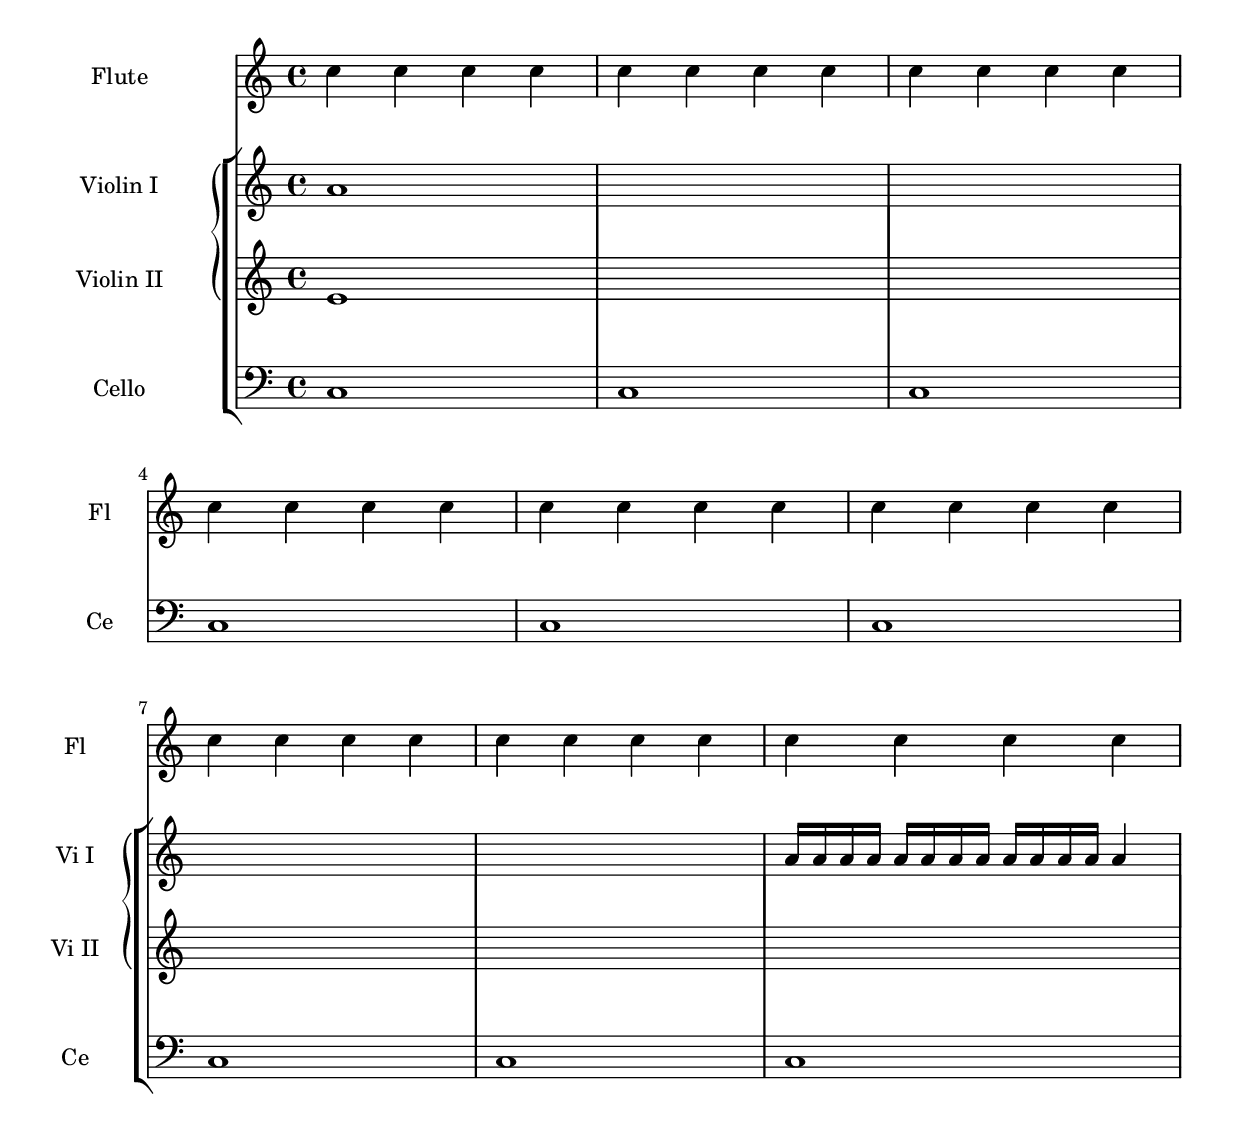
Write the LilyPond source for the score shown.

%% DO NOT EDIT this file manually; it is automatically
%% generated from LSR http://lsr.di.unimi.it
%% Make any changes in LSR itself, or in Documentation/snippets/new/ ,
%% and then run scripts/auxiliar/makelsr.py
%%
%% This file is in the public domain.
\version "2.18.0"

\header {
  lsrtags = "contexts-and-engravers"

  texidoc = "
In orchestral scores sometimes single or groups of instruments are
silent for a while and their staves can be removed for that time (with
@code{\\removeEmptyStaves}).


When they play again it is often preferred to show the staves of all
instruments of such a group. this can be done adding the
@code{Keep_alive_together_engraver} in the grouper (e.g. a GrandStaff
or a StaffGroup)


In the example the violins are silent in the 2nd system and in the 3rd
system. Only the first violin plays the last measure but the staff of
the second violin is also displayed.

"
  doctitle = "Displaying a whole GrandStaff system if only one of its staves is alive"
} % begin verbatim

\score {
  <<
    \new StaffGroup = "StaffGroup_woodwinds"
    <<
      \new Staff = "Staff_flute" \with {
        instrumentName = "Flute"
        shortInstrumentName = "Fl"
      }
      \relative c' {
        \repeat unfold 3 { c'4 c c c | c c c c | c c c c | \break }
      }
    >>
    \new StaffGroup = "StaffGroup_Strings"
    <<
      \new GrandStaff = "GrandStaff_violins"
      <<
        \new Staff = "StaffViolinI" \with {
          instrumentName = "Violin I"
          shortInstrumentName = "Vi I"
        }
        \relative c'' {
          a1 \repeat unfold 7 { s1 } \repeat unfold 12 a16  a4
        }
        \new Staff = "StaffViolinII" \with {
          instrumentName = "Violin II"
          shortInstrumentName = "Vi II"
        }
        \relative c' { e1 \repeat unfold 8 { s1 } }
      >>
      \new Staff = "Staff_cello" \with {
        instrumentName = "Cello"
        shortInstrumentName = "Ce"
      }
      \relative c { \clef bass \repeat unfold 9 { c1 }}
    >>
  >>
}
\layout {
  indent = 3.0\cm
  short-indent = 1.5\cm
  \context {
    \GrandStaff
    \consists Keep_alive_together_engraver
  }
  \context {
    \Staff
    \RemoveEmptyStaves
  }
}
